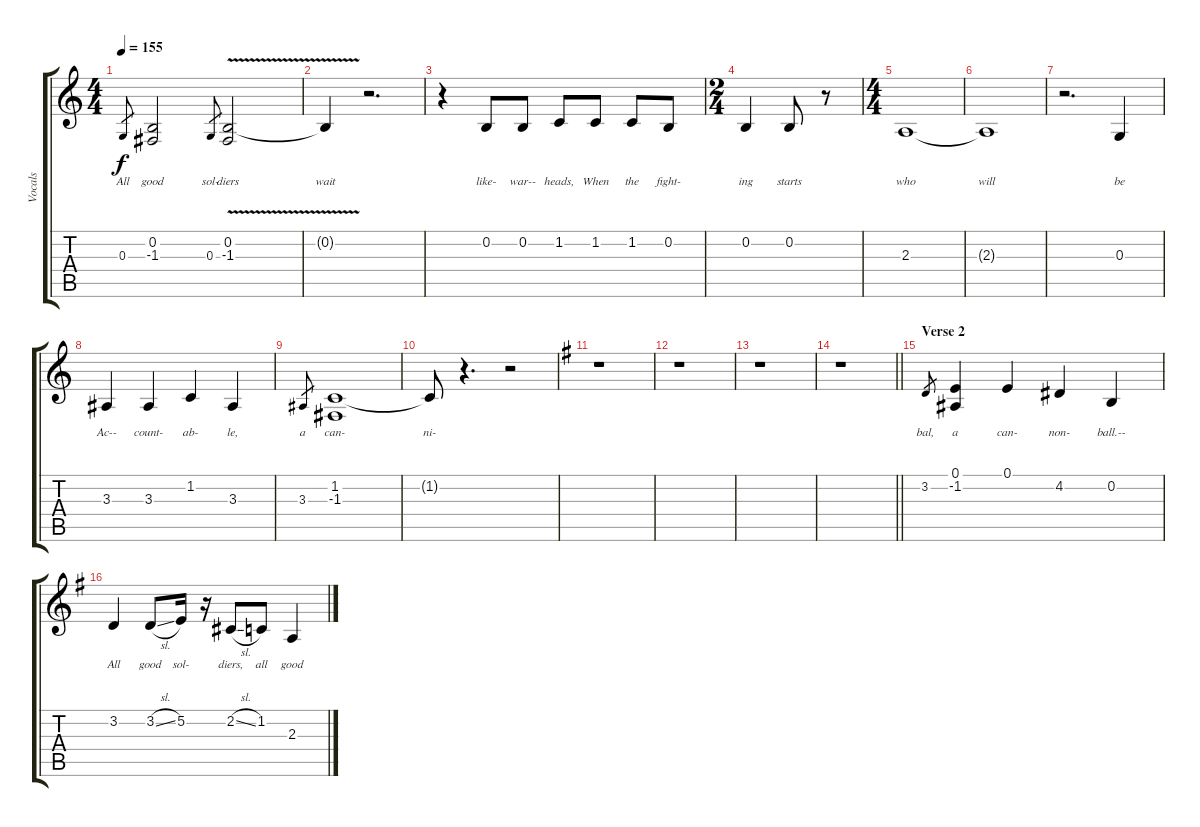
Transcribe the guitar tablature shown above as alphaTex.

\track ("Vocals" "Vocals") {instrument bassoon}
\staff {score tabs}
\tuning (E4 B3 G3 D3 A2 E2) {hide}
\ts (4 4)
\tempo 155
\clef g2
\ks aminor
0.3.8{lyrics (0 "All") lyrics (1 "") lyrics (2 "") lyrics (3 "") lyrics (4 "") gr dy f} (0.2 -1.3).2{lyrics (0 "good") lyrics (1 "") lyrics (2 "") lyrics (3 "") lyrics (4 "")} 0.3.8{lyrics (0 "sol-") lyrics (1 "") lyrics (2 "") lyrics (3 "") lyrics (4 "") gr} (0.2{v} -1.3).2{lyrics (0 "diers") lyrics (1 "") lyrics (2 "") lyrics (3 "") lyrics (4 "")} |
0.2{t}.4{lyrics (0 "wait") lyrics (1 "") lyrics (2 "") lyrics (3 "") lyrics (4 "")} r.2{d} |
r.4 0.2.8{lyrics (0 "like-") lyrics (1 "") lyrics (2 "") lyrics (3 "") lyrics (4 "")} 0.2.8{lyrics (0 "war--") lyrics (1 "") lyrics (2 "") lyrics (3 "") lyrics (4 "")} 1.2.8{lyrics (0 "heads,") lyrics (1 "") lyrics (2 "") lyrics (3 "") lyrics (4 "")} 1.2.8{lyrics (0 "When") lyrics (1 "") lyrics (2 "") lyrics (3 "") lyrics (4 "")} 1.2.8{lyrics (0 "the") lyrics (1 "") lyrics (2 "") lyrics (3 "") lyrics (4 "")} 0.2.8{lyrics (0 "fight-") lyrics (1 "") lyrics (2 "") lyrics (3 "") lyrics (4 "")} |
\ts (2 4)
0.2.4{lyrics (0 "ing") lyrics (1 "") lyrics (2 "") lyrics (3 "") lyrics (4 "")} 0.2.8{lyrics (0 "starts") lyrics (1 "") lyrics (2 "") lyrics (3 "") lyrics (4 "")} r.8 |
\ts (4 4)
2.3.1{lyrics (0 "who") lyrics (1 "") lyrics (2 "") lyrics (3 "") lyrics (4 "")} |
2.3{t}.1{lyrics (0 "will") lyrics (1 "") lyrics (2 "") lyrics (3 "") lyrics (4 "")} |
r.2{d} 0.3.4{lyrics (0 "be") lyrics (1 "") lyrics (2 "") lyrics (3 "") lyrics (4 "")} |
3.3.4{lyrics (0 "Ac--") lyrics (1 "") lyrics (2 "") lyrics (3 "") lyrics (4 "")} 3.3.4{lyrics (0 "count-") lyrics (1 "") lyrics (2 "") lyrics (3 "") lyrics (4 "")} 1.2.4{lyrics (0 "ab-") lyrics (1 "") lyrics (2 "") lyrics (3 "") lyrics (4 "")} 3.3.4{lyrics (0 "le,") lyrics (1 "") lyrics (2 "") lyrics (3 "") lyrics (4 "")} |
3.3.8{lyrics (0 "a") lyrics (1 "") lyrics (2 "") lyrics (3 "") lyrics (4 "") gr} (1.2 -1.3).1{lyrics (0 "can-") lyrics (1 "") lyrics (2 "") lyrics (3 "") lyrics (4 "")} |
1.2{t}.8{lyrics (0 "ni-") lyrics (1 "") lyrics (2 "") lyrics (3 "") lyrics (4 "")} r.4{d} r.2 |
\ks eminor
r.1 |
r.1 |
r.1 |
\barLineRight lightlight
r.1 |
\section ("" "Verse 2")
3.2.8{lyrics (0 "bal,") lyrics (1 "") lyrics (2 "") lyrics (3 "") lyrics (4 "") gr} (0.1 -1.2).4{lyrics (0 "a") lyrics (1 "") lyrics (2 "") lyrics (3 "") lyrics (4 "")} 0.1.4{lyrics (0 "can-") lyrics (1 "") lyrics (2 "") lyrics (3 "") lyrics (4 "")} 4.2.4{lyrics (0 "non-") lyrics (1 "") lyrics (2 "") lyrics (3 "") lyrics (4 "")} 0.2.4{lyrics (0 "ball.--") lyrics (1 "") lyrics (2 "") lyrics (3 "") lyrics (4 "")} |
3.2.4{lyrics (0 "All") lyrics (1 "") lyrics (2 "") lyrics (3 "") lyrics (4 "")} 3.2{sl}.8{lyrics (0 "good") lyrics (1 "") lyrics (2 "") lyrics (3 "") lyrics (4 "")} 5.2.16{lyrics (0 "sol-") lyrics (1 "") lyrics (2 "") lyrics (3 "") lyrics (4 "")} r.16 2.2{sl}.8{lyrics (0 "diers,") lyrics (1 "") lyrics (2 "") lyrics (3 "") lyrics (4 "")} 1.2.8{lyrics (0 "all") lyrics (1 "") lyrics (2 "") lyrics (3 "") lyrics (4 "")} 2.3.4{lyrics (0 "good") lyrics (1 "") lyrics (2 "") lyrics (3 "") lyrics (4 "")}
